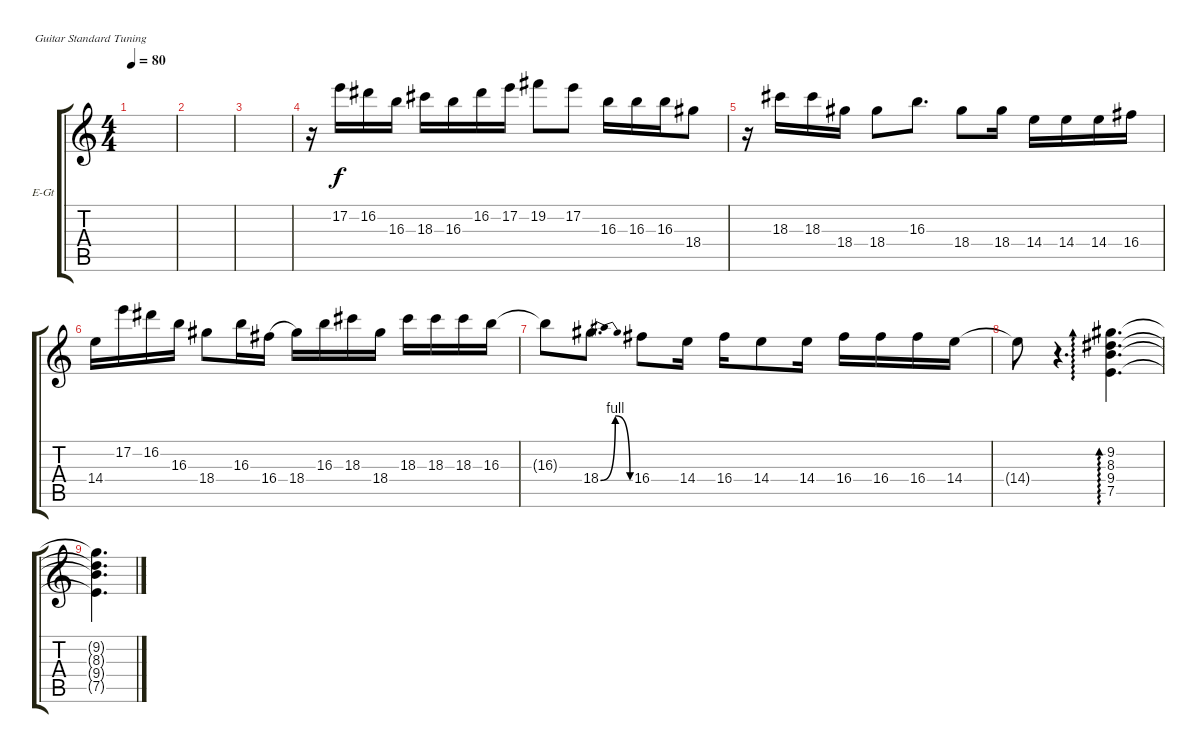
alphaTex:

\defaultSystemsLayout 4
\bracketExtendMode groupsimilarinstruments
\firstSystemTrackNameOrientation horizontal
\otherSystemsTrackNameOrientation horizontal
\track ("Electric Guitar" "E-Gt") {instrument electricguitarclean}
\staff {score tabs}
\tuning (E4 B3 G3 D3 A2 E2)
\ts (4 4)
\tempo 80
\clef g2
\ks c
|
|
|
r.16 17.2.16 16.2.16 16.3.16 18.3.16 16.3.16 16.2.16 17.2.16 19.2.8 17.2.8 16.3.16 16.3.16 16.3.16 18.4.8 |
r.16 18.3.16 18.3.16 18.4.16 18.4.8 16.3.8{d} 18.4.8 18.4.16 14.4.16 14.4.16 14.4.16 16.4.16 |
14.4.16 17.2.16 16.2.16 16.3.16 18.4.8 16.3.16 16.4.16{legatoorigin} 18.4.16 16.3.16 18.3.16 18.4.16 18.3.16 18.3.16 18.3.16 16.3.16 |
16.3{t}.8 18.4{be (bendrelease 0 0 28.799999999999997 4 29.4 4 59.4 0)}.8{d} 16.4.8 14.4.16 16.4.16 14.4.8 14.4.16 16.4.16 16.4.16 16.4.16 14.4.16 |
14.4{t}.8 r.4{d} (7.5 9.4 8.3 9.2).4{d ad 0} |
(7.5{t} 9.4{t} 8.3{t} 9.2{t}).4{d}
